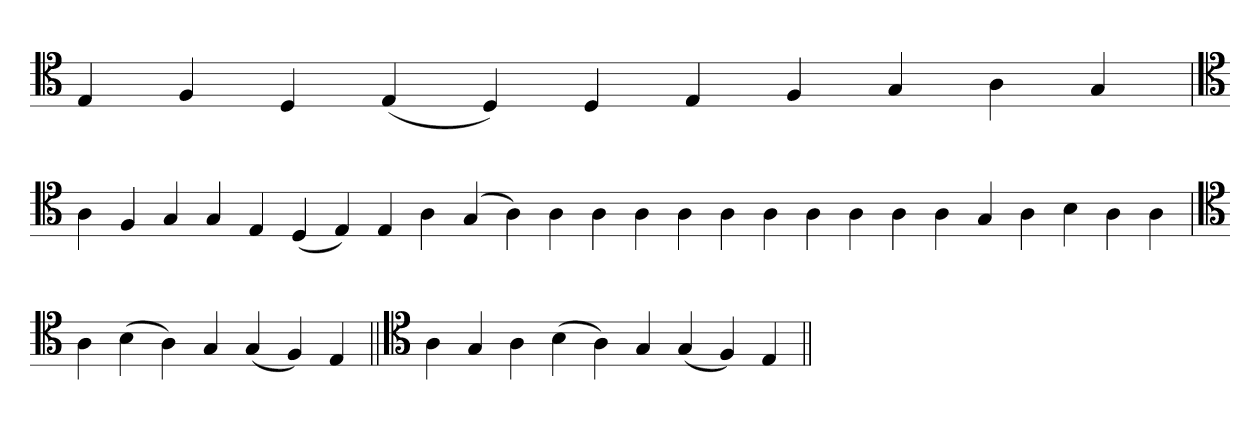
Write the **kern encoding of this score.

**kern
*part1
*staff1
*clefC4
=
4E
4F
4D
(4E
4D)
4D
4E
4F
4G
4A
4G
=`
*clefC4
4A
4F
4G
4G
4E
(4D
4E)
4E
4A
(4G
4A)
4A
4A
4A
4A
4A
4A
4A
4A
4A
4A
4G
4A
4B
4A
4A
=
*clefC4
4A
(4B
4A)
4G
(4G
4F)
4E
=||
*clefC4
4A
4G
4A
(4B
4A)
4G
(4G
4F)
4E
=||
*-
